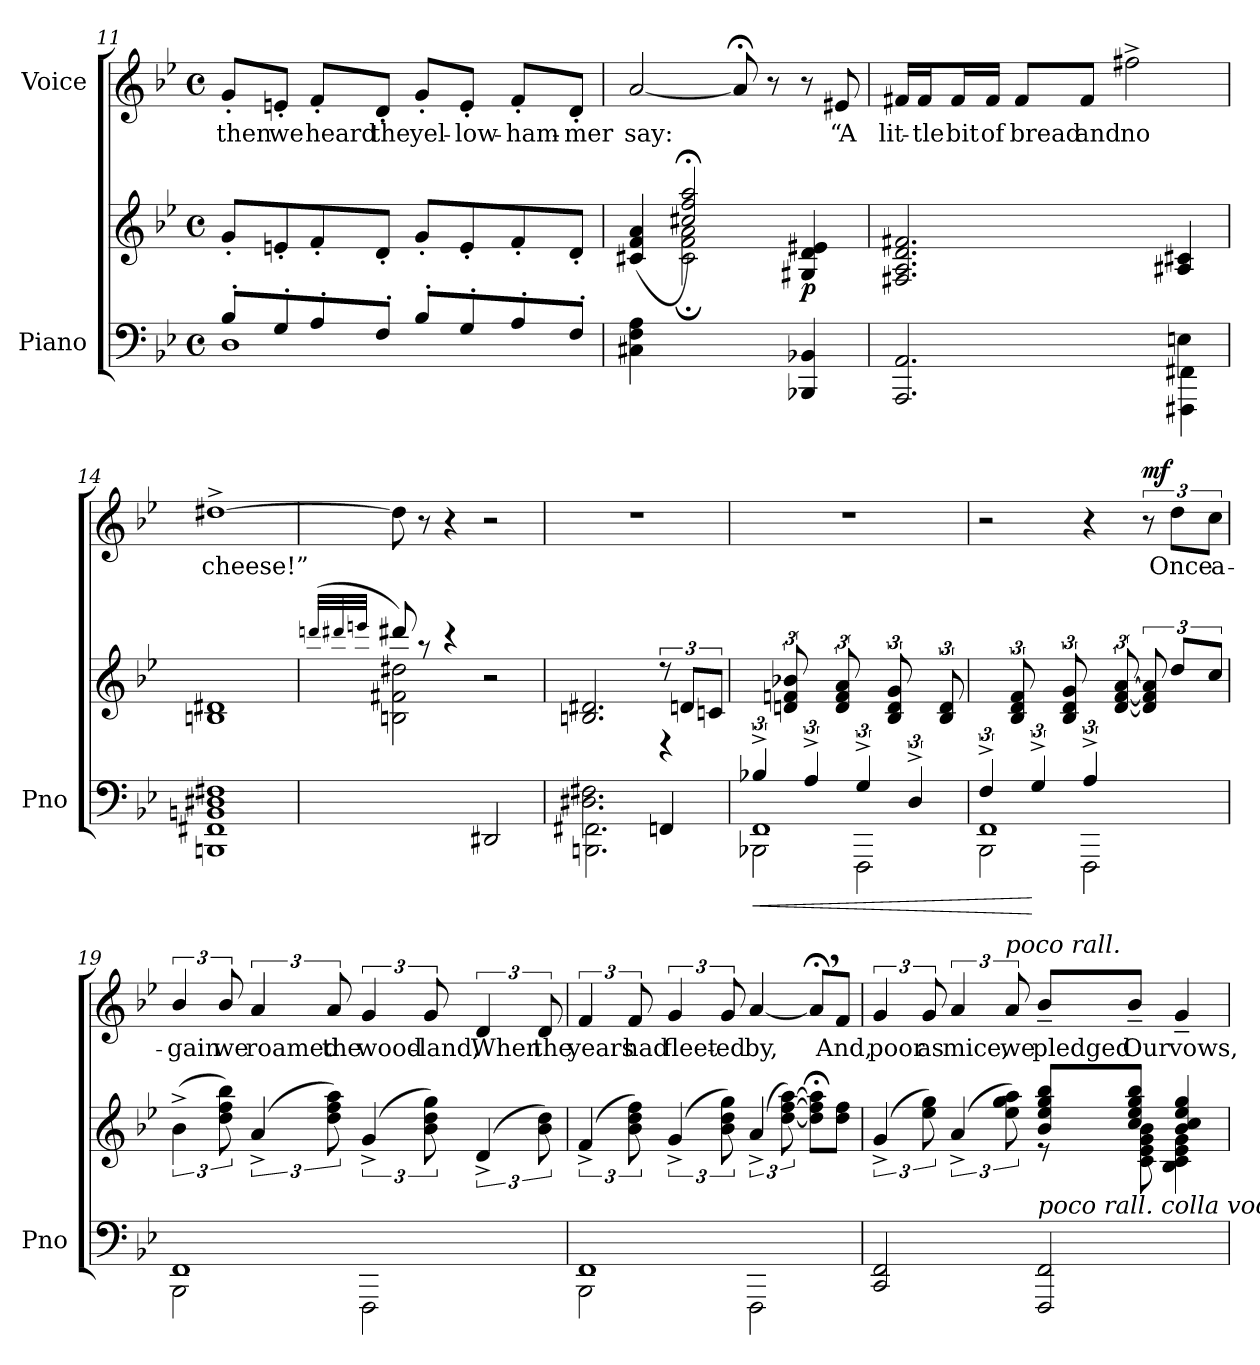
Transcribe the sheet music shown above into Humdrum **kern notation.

**kern	**kern	**dynam	**kern	**text	**dynam
*part2	*part2	*part2	*part1	*part1	*part1
*staff3	*staff2	*staff2/3	*staff1	*staff1	*staff1
*I"Piano	*	*	*I"Voice	*	*
*I'Pno	*	*	*	*	*
*clefF4	*clefG2	*	*clefG2	*	*
*k[b-e-]	*k[b-e-]	*	*k[b-e-]	*	*
*M4/4	*M4/4	*	*M4/4	*	*
*met(c)	*met(c)	*	*met(c)	*	*
=11	=11	=11	=11	=11	=11
*^	*	*	*	*	*
8B-'/L	1D	8g'/L	.	8g'/L	then	.
8G'/	.	8en'/	.	8en'/J	we	.
8A'/	.	8f'/	.	8f'/L	heard	.
8F'/J	.	8d'/J	.	8d'/J	the	.
8B-'/L	.	8g'/L	.	8g'/L	yel-	.
8G'/	.	8e'/	.	8e'/J	-low-	.
8A'/	.	8f'/	.	8f'/L	-ham-	.
8F'/J	.	8d'/J	.	8d'/J	-mer	.
*v	*v	*	*	*	*	*
=12	=12	=12	=12	=12	=12
*	*^	*	*	*	*
(<4C#X\ 4F\ 4A\	(>4c#X/ 4f/ 4a/	4ryy	.	[2a/	say:	.
2ryy	2cc#X/;< 2ff/;< 2aa/;<)	2c#\; 2f\; 2a\;)	.	.	.	.
.	.	.	.	8a;</]	.	.
.	.	.	.	8r	.	.
!	!	!	!LO:DY:b	!	!	!
4BBB-X/ 4BB-X/	4G#X/ 4d/ 4e#X/	4ryy	p	8r	.	.
.	.	.	.	8e#X/	“A	.
*	*v	*v	*	*	*	*
=13	=13	=13	=13	=13	=13
*^	*	*	*	*	*
2.ryy	2.AAA/ 2.AA/	2.F#X/ 2.A/ 2.d/ 2.f#X/	.	16f#X/LL	lit-	.
.	.	.	.	16f#/J	-tle	.
.	.	.	.	16f#/L	bit	.
.	.	.	.	16f#/JJ	of	.
.	.	.	.	8f#/L	bread	.
.	.	.	.	8f#/J	and	.
.	.	.	.	2ff#X^\	no	.
4En\	4FFF#X\ 4FF#X\	4A#X/ 4c#X/	.	.	.	.
=14	=14	=14	=14	=14	=14	=14
1BBn 1D#X 1F#X	1BBBn 1FF#X	1Bn 1d#X	.	[1dd#X^	cheese!”	.
*v	*v	*	*	*	*	*
=15	=15	=15	=15	=15	=15
.	(>32qdddn/LLL	.	.	.	.
.	32qddd#X/	.	.	.	.
.	32qeeen/JJJ	.	.	.	.
*	*^	*	*	*	*
2ryy	8ddd#/)	2Bn\ 2f#X\ 2dd#X\	.	8dd#\]	.	.
.	8r	.	.	8r	.	.
.	4r	.	.	4r	.	.
2DD#X/	2r	2ryy	.	2r	.	.
=16	=16	=16	=16	=16	=16	=16
*^	*	*	*	*	*	*
2.D#X\ 2.F#X\	2.BBBn\ 2.FF#X\	2.Bn/ 2.d#X/	2.ryy	.	1r	.	.
4ryy	4FFn/	12r	4r	.	.	.	.
.	.	12dn/L	.	.	.	.	.
.	.	12cn/J	.	.	.	.	.
*v	*v	*	*	*	*	*	*
*	*v	*v	*	*	*	*
=17	=17	=17	=17	=17	=17
!	!	!LO:HP:b=2	!	!	!
*^	*	*	*	*	*
*	*^	*	*	*	*	*
(6B-X^>/	1FF	2BBB-X\	6ryy	<	1r	.	.
12ryy	.	.	12dn/ 12fn/ 12b-X/)	.	.	.	.
(6A^>/	.	.	6ryy	.	.	.	.
12ryy	.	.	12d/ 12f/ 12a/)	.	.	.	.
(6G^>/	.	2FFF\	6ryy	.	.	.	.
12ryy	.	.	12B-/ 12d/ 12g/)	.	.	.	.
(6D^>/	.	.	6ryy	.	.	.	.
12ryy	.	.	12B-/ 12d/)	.	.	.	.
=18	=18	=18	=18	=18	=18	=18	=18
(6F^>/	1FF	2BBB-\	6ryy	.	2r	.	.
12ryy	.	.	12B-/ 12d/ 12f/)	.	.	.	.
(6G^>/	.	.	6ryy	[	.	.	.
12ryy	.	.	12B-/ 12d/ 12g/)	.	.	.	.
(6A^>/	.	2FFF\	6ryy	.	4r	.	.
3ryy	.	.	[12d/ [>12f/ [12a/)	.	.	.	.
!	!	!	!	!	!	!	!LO:DY:a
.	.	.	12d/] 12f/] 12a/]	.	12r	.	mf
.	.	.	12dd/L	.	12dd\L	Once	.
.	.	.	12cc/J	.	12cc\J	a-	.
*	*v	*v	*	*	*	*	*
=19	=19	=19	=19	=19	=19	=19
1FF	2BBB-\	(6b-^<\	.	6b-/	-gain	.
.	.	12dd\ 12ff\ 12bb-\)	.	12b-/	we	.
.	.	(6a^/	.	6a/	roamed	.
.	.	12dd\ 12ff\ 12aa\)	.	12a/	the	.
.	2FFF\	(6g^/	.	6g/	wood-	.
.	.	12b-\ 12dd\ 12gg\)	.	12g/	-land,	.
.	.	(6d^/	.	6d/	When	.
.	.	12b-\ 12dd\)	.	12d/	the	.
=20	=20	=20	=20	=20	=20	=20
1FF	2BBB-\	(6f^/	.	6f/	years	.
.	.	12b-\ 12dd\ 12ff\)	.	12f/	had	.
.	.	(6g^/	.	6g/	fleet-	.
.	.	12b-\ 12dd\ 12gg\)	.	12g/	-ed	.
.	2FFF\	(6a^/	.	[4a/	by,	.
.	.	[12dd\ [12ff\ [12aa\)	.	.	.	.
.	.	8dd\];< 8ff\];< 8aa\];<L	.	8a;<,/L]	.	.
.	.	8dd\ 8ff\J	.	8f/J	And,	.
*v	*v	*	*	*	*	*
=21	=21	=21	=21	=21	=21
*	*^	*	*	*	*
2CC/ 2FF/	(<6g^/	2ryy	.	6g/	poor	.
.	12ee-\ 12gg\)	.	.	12g/	as	.
.	(<6a^/	.	.	6a/	mice,	.
!	!	!	!	!LO:TX:i:t=poco rall.	!	!
.	12ee-\ 12gg\ 12aa\)	.	.	12a/	we	.
!LO:TX:i:t=poco rall. colla voce	!	!	!	!	!	!
2FFF/ 2FF/	8b-/ 8ee-/ 8gg/ 8bb-/L	8r	.	8b-~>/L	pledged	.
.	8cc/ 8ee-/ 8gg/ 8bb-/J	8c\ 8e-\ 8g\ 8b-\	.	8b-~>/J	Our	.
.	4b-/ 4cc/ 4ee-/ 4gg/	4B-\ 4c\ 4e-\ 4g\	.	4g~>/	vows,	.
*	*v	*v	*	*	*	*
=	=	=	=	=	=
*-	*-	*-	*-	*-	*-
